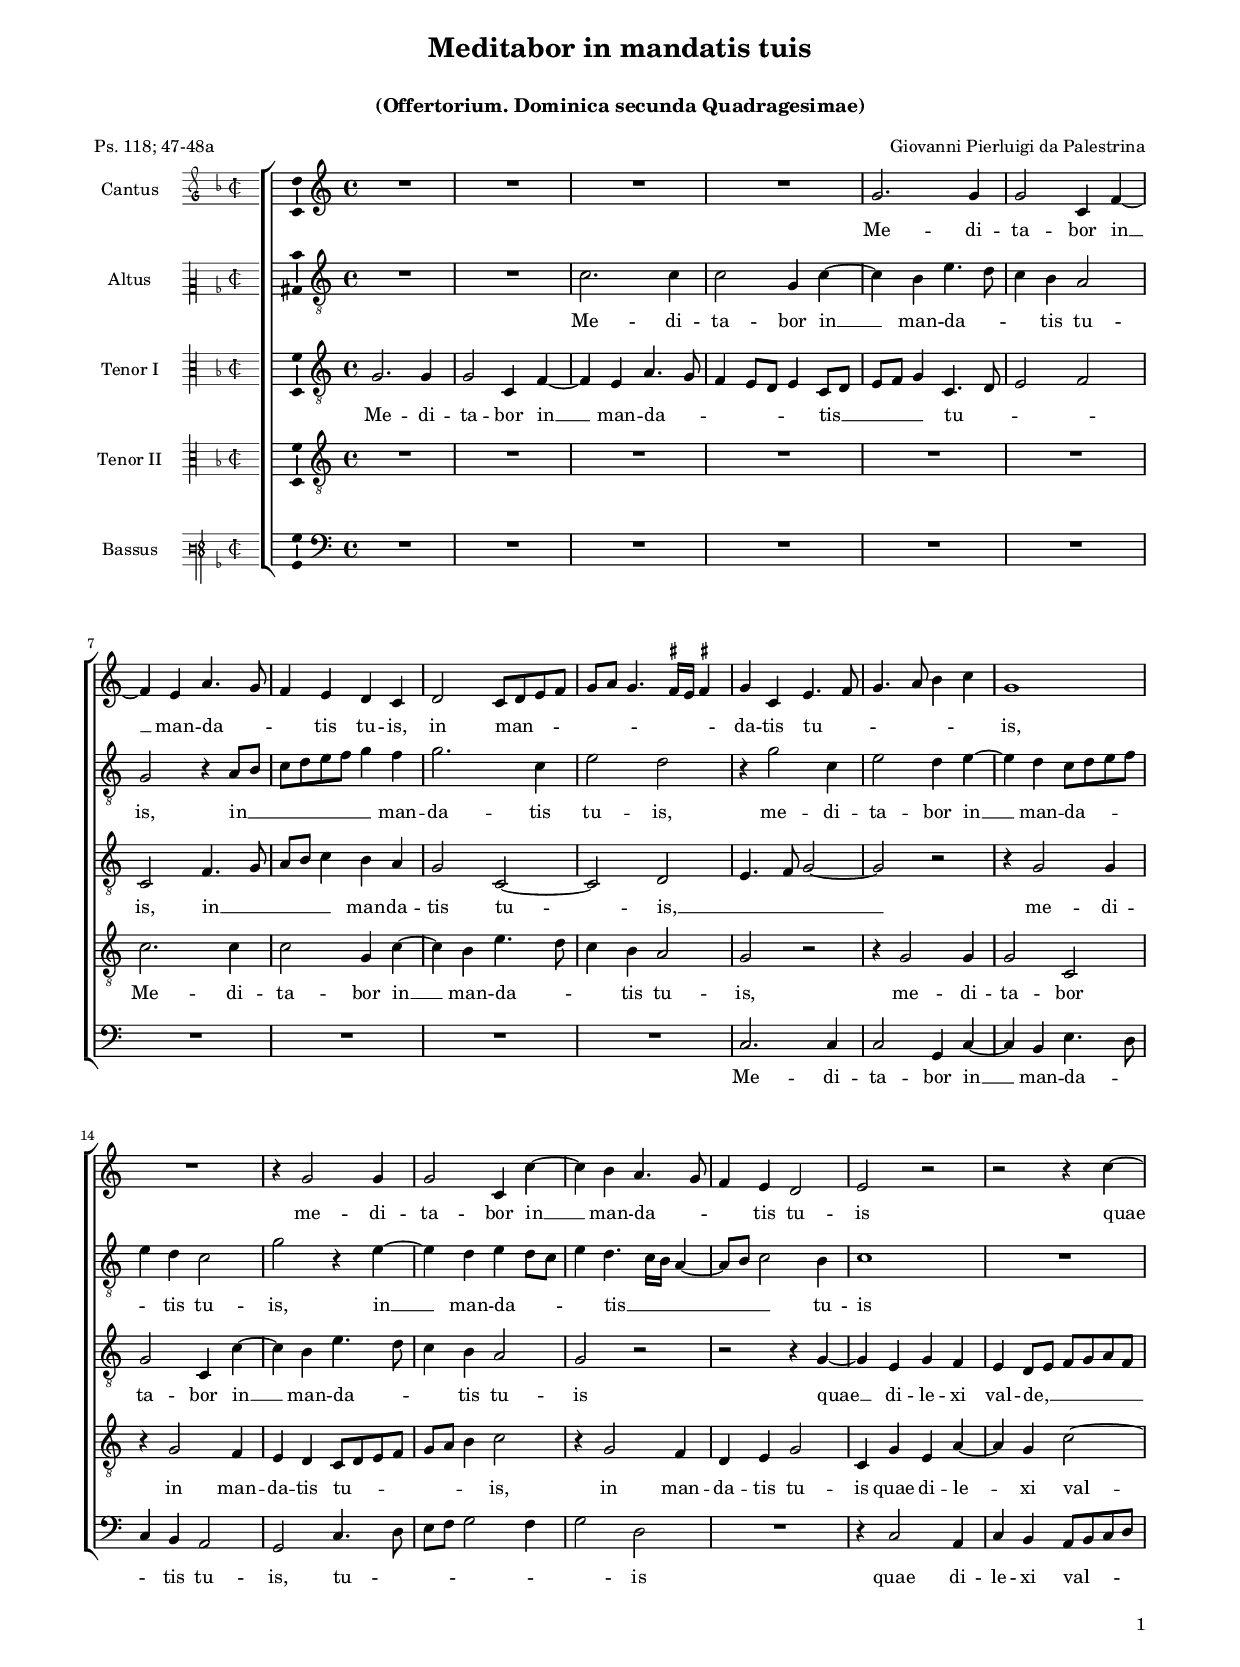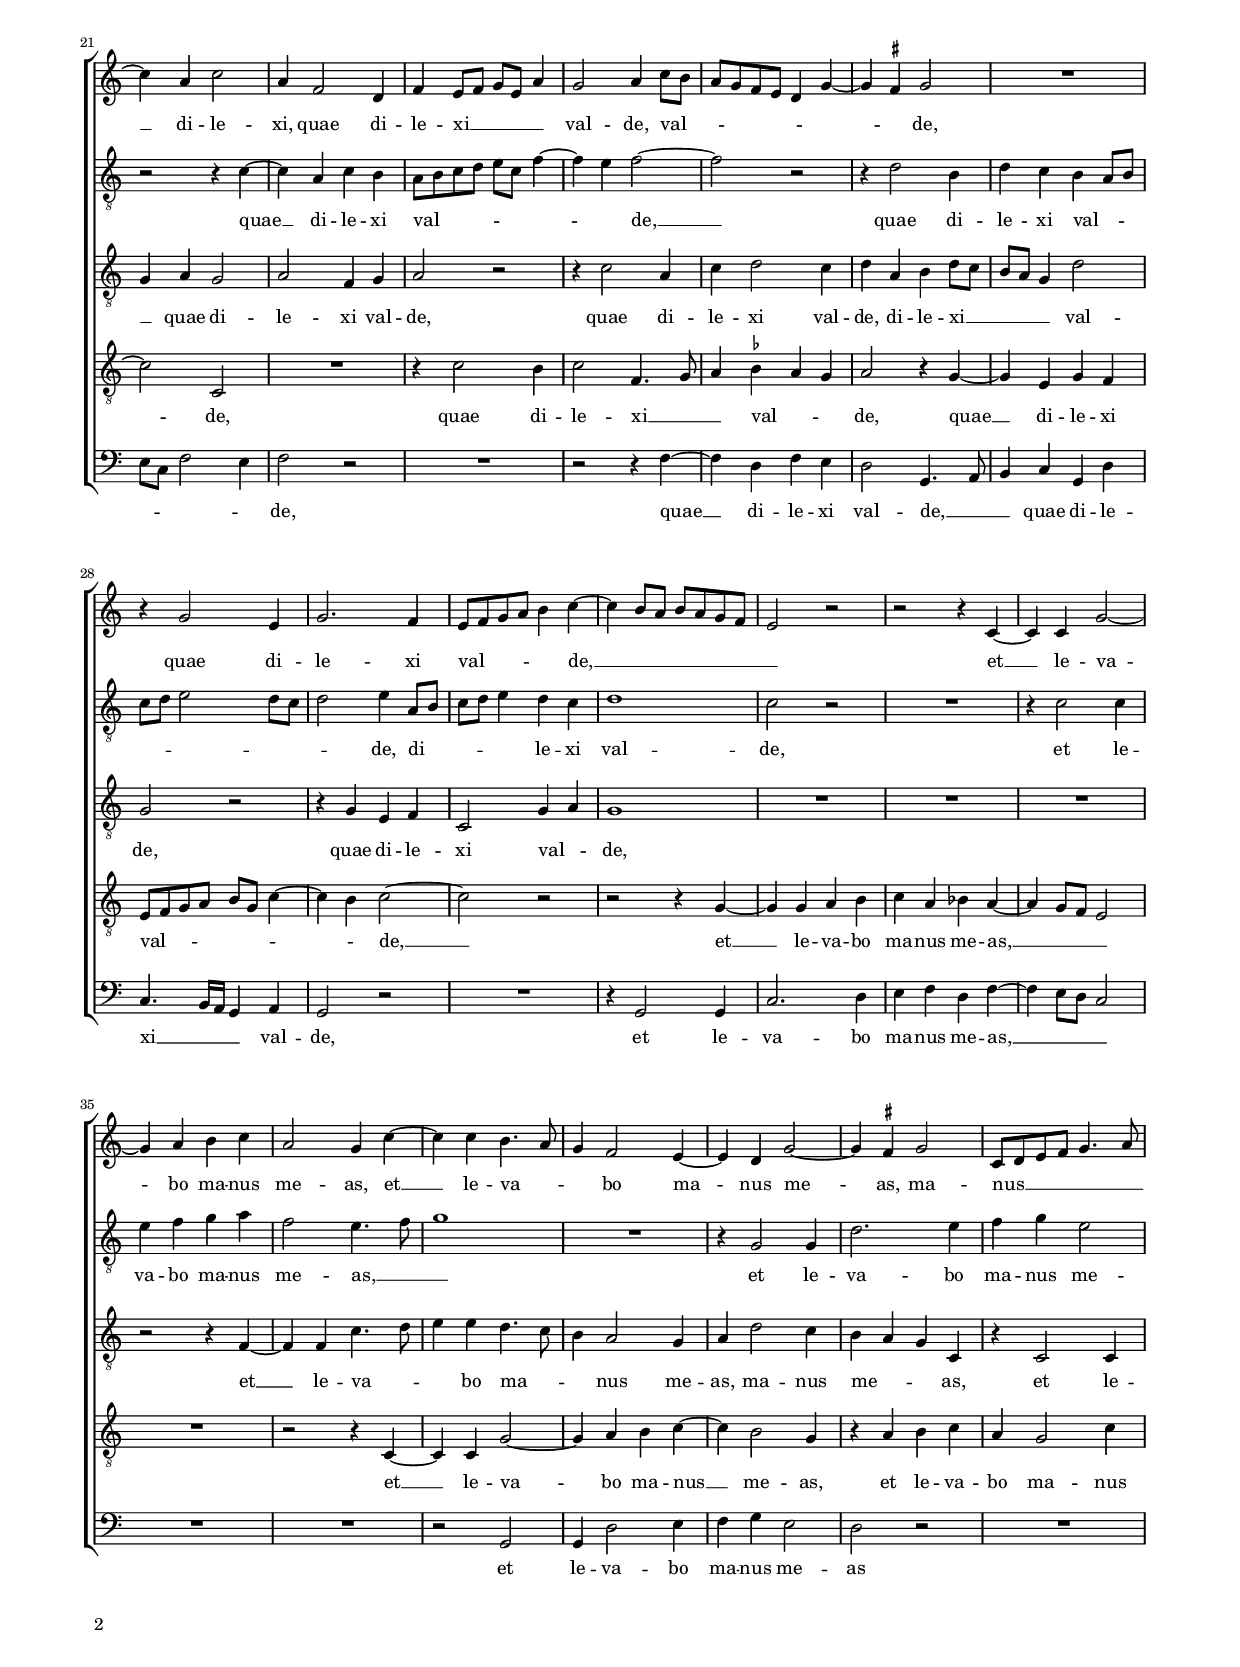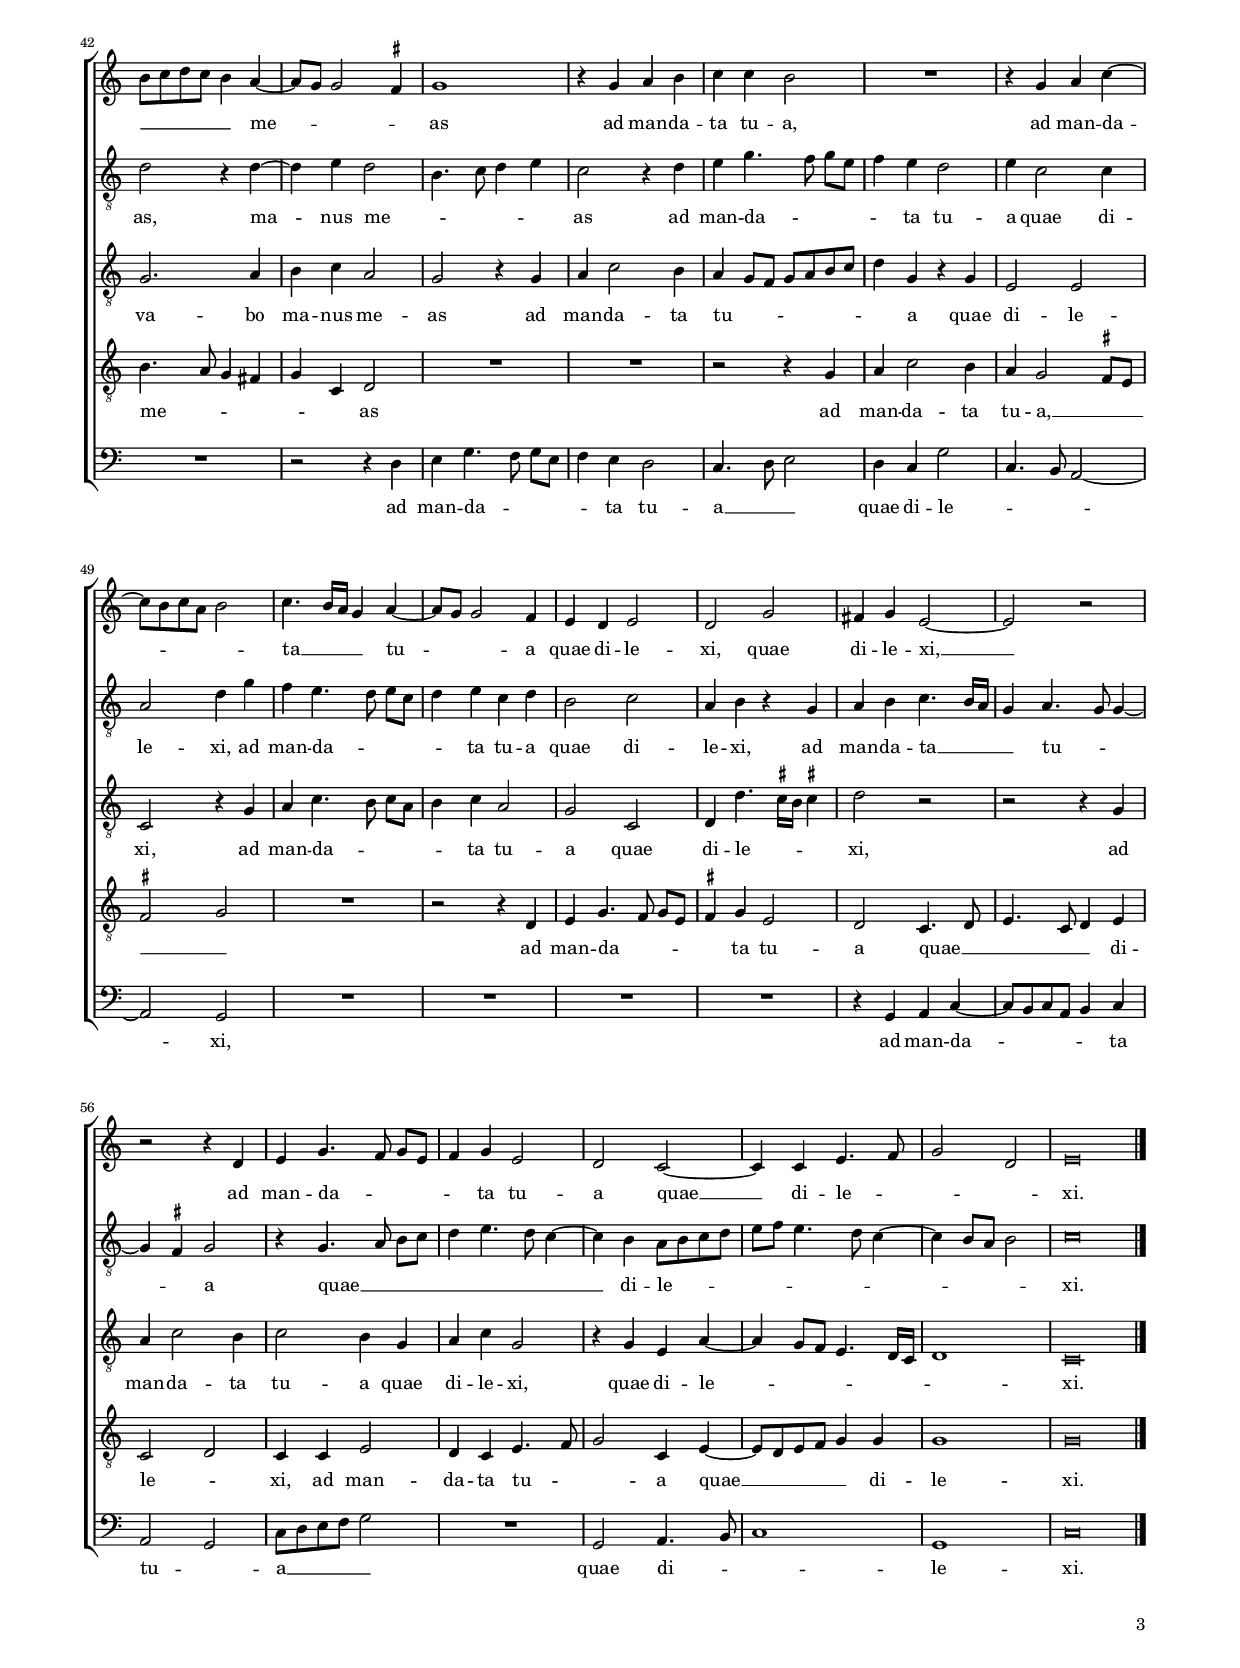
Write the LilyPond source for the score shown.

\header
{
  title="Meditabor in mandatis tuis"
  subtitle=\markup { \column { \transparent "x" "(Offertorium. Dominica secunda Quadragesimae)" \transparent "x" } }
  composer="Giovanni Pierluigi da Palestrina"
  poet="Ps. 118; 47-48a"
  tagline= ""
}

\version "2.22.2"
\language deutsch
#(set-global-staff-size 15)
% #(set-default-paper-size "letter")
#(ly:set-option 'point-and-click #f)




	ficta = { \once \set suggestAccidentals = ##t }

	forget = #(define-music-function (music) (ly:music?) #{
		\accidentalStyle forget
		$music
		\accidentalStyle default
		#})


    
\paper
	{
	top-margin = 1.6 \cm
	bottom-margin = 1 \cm
	left-margin = 1.6 \cm
	right-margin = 1.6 \cm
	ragged-bottom = ##f
	ragged-last-bottom = ##f
	print-page-number = ##f
	system-system-spacing = #'((basic-distance . 17) (minimum-distance . 14) (padding . 5) (strechability . 150))
    oddFooterMarkup=\markup   \fill-line { "" \fromproperty #'page:page-number-string }
    evenFooterMarkup=\markup  \fill-line { \fromproperty #'page:page-number-string "" }
    last-bottom-spacing = #'((basic-distance . 12) (minimum-distance . 7) (padding . 4))
    systems-per-page = 3
%   page-count = 3
%	min-systems-per-page = 3
%	print-all-headers = ##t
%	print-first-page-number = ##t
%	first-page-number = 1
	}

	
global = {
	\key f \major
	\time 4/4
    \set Score.tempoHideNote = ##t
    \tempo 4 = 100
    \skip 1*61
    \set Score.measureLength = #(ly:make-moment 2/1)
    \skip 1*2 \bar "|."
	}
    

incipitcantus = \relative c' {
    \time 2/2
    \clef "petrucci-g2"
    \key f \major
    }
    
incipitcantusVoice = <<
    \new MensuralVoice <<
        { s1 \noBreak }
        \incipitcantus
    >>
    >>
    
    
incipitaltus = \relative c' {
    \time 2/2
    \clef "petrucci-c2"
    \key f \major
    s4 \bar ""
    }
    
incipitaltusVoice = <<
    \new MensuralVoice <<
        { s1 \noBreak }
        \incipitaltus
    >>
    >>
    
incipittenor = \relative c' {
    \time 2/2
    \clef "petrucci-c3"
    \key f \major
    }
    
incipittenorVoice = <<
    \new MensuralVoice <<
        { s1 \noBreak }
        \incipittenor
    >>
    >>
    
incipitquintus = \relative c' {
    \time 2/2
    \clef "petrucci-c3"
    \key f \major
    }
    
incipitquintusVoice = <<
    \new MensuralVoice <<
        { s1 \noBreak }
        \incipitquintus
    >>
    >>
    
    
incipitbassus= \relative c {
    \time 2/2
    \clef "petrucci-f3"
    \key f \major
    }
    
incipitbassusVoice = <<
    \new MensuralVoice <<
        { s1 \noBreak }
        \incipitbassus
    >>
    >>


cantus =  \relative c''
	{
	R1
	R1
	R1
	R1
%5
	c2. c4|
	c2 f,4 b~
	b4 a d4. c8
	b4 a g f
	g2 f8 g a b
%10
	c8 d c4. \ficta h16 a \ficta h!4 |
	c4 f, a4. b8
	c4. d8 e4 f
	c1
	R1
%15
	r4 c2 c4 |
	c2 f,4 f'~
	f4 e d4. c8
	b4 a g2
	a2 r
%20
	r2 r4 f'~ |
	f4 d f2
	d4 b2 g4
	b4 a8 b c a d4
	c2 d4 f8 e
%25
	d8 c b a g4 c~ |
	c4 \ficta h c2
	R1
	r4 c2 a4
	c2. b4
%30
	a8 b c d e4 f~ |
	f4 e8 d e8 d c b
	a2 r
	r2 r4 f~
	f4 f c'2~
%35
	c4 d e f |
	d2 c4 f~
	f4 f e4. d8
	c4 b2 a4~
	a4 g c2~
%40
	c4 \ficta h c2 |
	f,8 g a b c4. d8
	e8 f g f e4 d~
	d8 c c2 \ficta h4
	c1
%45
	r4 c d e |
	f4 f e2
	R1
	r4 c d f~
	f8 e f d e2
%50
	f4. e16 d c4 d~ |
	d8 c c2 b4
	a4 g a2
	g2 c
	h4 c a2~
%55
	a2 r |
	r2 r4 g
	a4 c4. b8 c[ a]
	b4 c a2
	g2 f~
%60
	f4 f a4. b8 |
	c2 g
	a\breve |
	}


altus =  \relative c'
	{
	R1
	R1
	f2. f4
	f2 c4 f~
%5
	f4 e a4. g8 |
	f4 e d2
	c2 r4 d8 e
	f8 g a b c4 b
	c2. f,4
%10
	a2 g |
	r4 c2 f,4
	a2 g4 a~
	a4 g f8 g a b
	a4 g f2
%15
	c'2 r4 a~ |
	a4 g a g8 f
	a4 g4. f16 e d4~
	d8 e f2 e4
	f1
%20
	R1 |
	r2 r4 f~
	f4 d f e
	d8 e f g a f b4~
	b4 a b2~ |
%25
	b2 r |
	r4 g2 e4
	g4 f e d8 e
	f8 g a2 g8 f
	g2 a4 d,8 e
%30
	f8 g a4 g4 f |
	g1
	f2 r
	R1
	r4 f2 f4
%35
	a4 b c d |
	b2 a4. b8
	c1
	R1
	r4 c,2 c4
%40
	g'2. a4 |
	b4 c a2
	g2 r4 g~
	g4 a g2
	e4. f8 g4 a
%45
	f2 r4 g |
	a4 c4. b8 c[ a]
	b4 a g2
	a4 f2 f4
	d2 g4 c
%50
	b4 a4. g8 a[ f] |
	g4 a f g
	e2 f
	d4 e r c
	d4 e f4. e16 d
%55
	c4 d4. c8 c4~ |
	c4 \ficta h c2
	r4 c4. d8 e[ f]
	g4 a4. g8 f4~
	f4 e d8 e f g
%60
	a8 b a4. g8 f4~ |
	f4 e8 d e2
	f\breve |
	}


tenor =  \relative c'
	{
	c2. c4
	c2 f,4 b~
	b4 a d4. c8
	b4 a8 g a4 f8 g
%5
	a8 b c4 f,4. g8 |
	a2 b
	f2 b4. c8
	d8 e f4 e d
	c2 f,~
%10
	f2 g |
	a4. b8 c2~
	c2 r
	r4 c2 c4
	c2 f,4 f'~
%15
	f4 e a4. g8 |
	f4 e d2
	c2 r
	r2 r4 c~
	c4 a c b
%20
	a4 g8 a b8 c d b |
	c4 d c2
	d2 b4 c
	d2 r
	r4 f2 d4
%25
	f4 g2 f4 |
	g4 d e g8 f
	e8 d c4 g'2
	c,2 r
	r4 c a b
%30
	f2 c'4 d |
	c1
	R1
	R1
	R1
%35
	r2 r4 b~ |
	b4 b f'4. g8
	a4 a g4. f8
	e4 d2 c4
	d4 g2 f4
%40
	e4 d c f, |
	r4 f2 f4
	c'2. d4
	e4 f d2
	c2 r4 c
%45
	d4 f2 e4 |
	d4 c8 b c8 d e f
	g4 c, r c
	a2 a
	f2 r4 c'
%50
	d4 f4. e8 f[ d] |
	e4 f d2
	c2 f,
	g4 g'4. \ficta fis16 e \ficta fis!4
	g2 r
%55
	r2 r4 c, |
	d4 f2 e4
	f2 e4 c
	d4 f c2
	r4 c a d~
%60
	d4 c8 b a4. g16 f |
	g1
	f\breve |
	}


quintus  =  \relative c'
	{
	R1
	R1
	R1
	R1
%5
	R1 |
	R1
	f2. f4
	f2 c4 f~
	f4 e a4. g8
%10
	f4 e d2 |
	c2 r
	r4 c2 c4
	c2 f,
	r4 c'2 b4
%15
	a4 g f8 g a b |
	c8 d e4 f2
	r4 c2 b4
	g4 a c2
	f,4 c' a d~
%20
	d4 c f2~ |
	f2 f,
	R1
	r4 f'2 e4
	f2 b,4. c8
%25
	d4 \ficta es d c |
	d2 r4 c~
	c4 a c b
	a8 b c d e c f4~
	f4 e f2~
%30
	f2 r |
	r2 r4 c~
	c4 c d e
	f4 d es d~
	d4 c8 b a2
%35
	R1 |
	r2 r4 f~
	f4 f c'2~
	c4 d e f~
	f4 e2 c4
%40
	r4 d e f |
	d4 c2 f4
	e4. d8 c4 h
	c4 f, g2
	R1
%45
	R1 |
	r2 r4 c
	d4 f2 e4
	d4 c2 \ficta h8 a
	\ficta h2 c
%50
	R1 |
	r2 r4 g
	a4 c4. b8 c[ a]
	\ficta h4 c a2
	g2 f4. g8
%55
	a4. f8 g4 a |
	f2 g
	f4 f a2
	g4 f a4. b8
	c2 f,4 a~
%60
	a8 g a b c4 c |
	c1
	c\breve |
	}


bassus  =  \relative c
	{
	R1
	R1
	R1
	R1
%5
	R1 |
	R1
	R1
	R1
	R1
%10
	R1 |
	f2. f4
	f2 c4 f~
	f4 e a4. g8
	f4 e d2
%15
	c2 f4. g8 |
	a8 b c2 b4
	c2 g
	R1
	r4 f2 d4
%20
	f4 e d8 e f g |
	a8 f b2 a4
	b2 r
	R1
	r2 r4 b~
%25
	b4 g b a |
	g2 c,4. d8
	e4 f c g'
	f4. e16 d c4 d
	c2 r
%30
	R1 |
	r4 c2 c4
	f2. g4
	a4 b g b~
	b4 a8 g f2
%35
	R1 |
	R1
	r2 c
	c4 g'2 a4
	b4 c a2
%40
	g2 r |
	R1
	R1
	r2 r4 g
	a4 c4. b8 c[ a]
%45
	b4 a g2 |
	f4. g8 a2
	g4 f c'2
	f,4. e8 d2~
	d2 c
%50
	R1 |
	R1
	R1
	R1
	r4 c d f~
%55
	f8 e f d e4 f |
	d2 c
	f8 g a b c2
	R1
	c,2 d4. e8
%60
	f1 |
	c1
	f\breve |
	}


lyricscantus = \lyricmode {
	Me -- di -- ta -- bor in __ man -- da -- _ _ tis tu -- is,
    in man -- _ _ _ _ _ _ _ _ _ da -- tis tu -- _ _ _ _ _ is,
    me -- di -- ta -- bor in __ man -- da -- _ _ tis tu -- is
    quae __ di -- le -- xi,
    quae di -- le -- xi __ _ _ _ _ val -- de,
    val -- _ _ _ _ _ _ _ _ de,
    quae di -- le -- xi val -- _ _ _ _ de, __ _ _ _ _ _ _ _
    et __ le -- va -- bo ma -- nus me -- as,
    et __ le -- va -- _ _ bo ma -- nus me -- as,
    ma -- nus __ _ _ _ _ _ _ _ _ _ _ me -- _ _ _ as
    ad man -- da -- ta tu -- a,
    ad man -- da -- _ _ _ _ ta __ _ _ _ tu -- _ _ a
    quae di -- le -- xi,
    quae di -- le -- xi, __
    ad man -- da -- _ _ _ _ ta tu -- a
    quae __ di -- le -- _ _ _ xi.
	}


lyricsaltus = \lyricmode {
	Me -- di -- ta -- bor in __ man -- da -- _ _ tis tu -- is,
    in __ _ _ _ _ _ _ man -- da -- tis tu -- is,
    me -- di -- ta -- bor in __ man -- da -- _ _ _ _ tis tu -- is,
    in __ man -- da -- _ _ _ tis __ _ _ _ _ _ tu -- is
    quae __ di -- le -- xi val -- _ _ _ _ _ _ _ de, __
    quae di -- le -- xi val -- _ _ _ _ _ _ _ _ de,
    di -- _ _ _ _ le -- xi val -- de,
    et le -- va -- bo ma -- nus me -- as, __ _ _
    et le -- va -- bo ma -- nus me -- as,
    ma -- nus me -- _ _ _ _ as
    ad man -- da -- _ _ _ _ ta tu -- a
    quae di -- le -- xi,
    ad man -- da -- _ _ _ _ ta tu -- a
    quae di -- le -- xi,
    ad man -- da -- ta __ _ _ _ tu -- _ _ _ a
    quae __ _ _ _ _ _ _ _ di -- le -- _ _ _ _ _ _ _ _ _ _ _ xi.
	}


lyricstenor = \lyricmode {
	Me -- di -- ta -- bor in __ man -- da -- _ _ _ _ _ tis __ _ _ _ _ tu -- _ _ _ is,
    in __ _ _ _ _ man -- da -- tis tu -- is, __ _ _ _
    me -- di -- ta -- bor in __ man -- da -- _ _ tis tu -- is
    quae __ di -- le -- xi val -- de, __ _ _ _ _ _ _
    quae di -- le -- xi val -- de,
    quae di -- le -- xi val -- de,
    di -- le -- xi __ _ _ _ _ val -- de,
    quae di -- le -- xi val -- _ de,
    et __ le -- va -- _ _ bo ma -- _ _ nus me -- as,
    ma -- nus me -- _ _ as,
    et le -- va -- bo ma -- nus me -- as
    ad man -- da -- ta tu -- _ _ _ _ _ _ _ a
    quae di -- le -- xi,
    ad man -- da -- _ _ _ _ ta tu -- a
    quae di -- le -- _ _ _ xi,
    ad man -- da -- ta tu -- a
    quae di -- le -- xi,
    quae di -- le -- _ _ _ _ _ _ xi.
	}


lyricsquintus = \lyricmode {
	Me -- di -- ta -- bor in __ man -- da -- _ _ tis tu -- is,
    me -- di -- ta -- bor in man -- da -- tis tu -- _ _ _ _ _ _ is,
    in man -- da -- tis tu -- is
    quae di -- le -- xi val -- de,
    quae di -- le -- xi __ _ _ val -- _ _ de,
    quae __ di -- le -- xi val -- _ _ _ _ _ _ _ de, __
    et __ le -- va -- bo ma -- nus me -- as, __ _ _ _
    et __ le -- va -- bo ma -- nus __ me -- as,
    et le -- va -- bo ma -- nus me -- _ _ _ _ _ as
    ad man -- da -- ta tu -- a, __ _ _ _ _
    ad man -- da -- _ _ _ _ ta tu -- a
    quae __ _ _ _ _ di -- le -- _ xi,
    ad man -- da -- ta tu -- _ _ a
    quae __ _ _ _ _ di -- le -- xi.
	}


lyricsbassus = \lyricmode {
	Me -- di -- ta -- bor in __ man -- da -- _ _ tis tu -- is,
    tu -- _ _ _ _ _ _ is
    quae di -- le -- xi val -- _ _ _ _ _ _ _ de,
    quae __ di -- le -- xi val -- de, __ _ _
    quae di -- le -- xi __ _ _ _ val -- de,
    et le -- va -- bo ma -- nus me -- as, __ _ _ _
    et le -- va -- bo ma -- nus me -- as
    ad man -- da -- _ _ _ _ ta tu -- a __ _ _
    quae di -- le -- _ _ _ xi,
    ad man -- da -- _ _ _ _ ta tu -- _ a __ _ _ _ _
    quae di -- _ _ le -- xi.
	}


\score
{  
    \transpose f c {
	\new ChoirStaff \with { \override StaffGrouper.staff-staff-spacing.basic-distance = #12 }
	<<

	\new Staff << \global
	\new Voice="v1" {
		\set Staff.instrumentName="Cantus"
        \incipit \incipitcantusVoice
%		\set Staff.instrumentName= "S"
		\set Staff.midiInstrument = "reed organ"
		\clef violin
		\cantus }
	\new Lyrics \lyricsto "v1" {\lyricscantus }
	>>


	\new Staff << \global
	\new Voice="v2" {
		\set Staff.instrumentName="Altus"
        \incipit \incipitaltusVoice
%		\set Staff.instrumentName= "A"
		\set Staff.midiInstrument = "reed organ"
		\clef "G_8"
		\altus}
	\new Lyrics \lyricsto "v2" {\lyricsaltus }
	>>


	\new Staff << \global
	\new Voice="v3" {
		\set Staff.instrumentName="Tenor I"
        \incipit \incipittenorVoice
%		\set Staff.instrumentName= "T"
		\set Staff.midiInstrument = "reed organ"
		\clef "G_8"
		\tenor }
	\new Lyrics \lyricsto "v3" {\lyricstenor }
	>>


	\new Staff << \global
	\new Voice="v5" {
		\set Staff.instrumentName="Tenor II"
        \incipit \incipitquintusVoice
%		\set Staff.instrumentName= "Q"
		\set Staff.midiInstrument = "reed organ"
		\clef "G_8"
		\quintus}
	\new Lyrics \lyricsto "v5" {\lyricsquintus }
	>>


	\new Staff << \global
	\new Voice="v4" {
		\set Staff.instrumentName="Bassus"
        \incipit \incipitbassusVoice
%		\set Staff.instrumentName= "B"
		\set Staff.midiInstrument = "reed organ"
		\clef bass 
		\bassus }
	\new Lyrics \lyricsto "v4" {\lyricsbassus}
	>>

	>>
	} % transpose

	\layout
	{
	indent = 3\cm
    incipit-width = 1.3 \cm
	\context { \Lyrics \override VerticalAxisGroup.nonstaff-relatedstaff-spacing.padding = #1.4 }
%	\context { \Lyrics \override LyricText.font-size = #1 }
	\context { \Staff \override TimeSignature.break-visibility = #end-of-line-invisible }
	\context { \Staff \consists "Ambitus_engraver" }
%	\context { \Voice \override Slur.transparent = ##t }
	\context { \Score \override BarNumber.padding = #2 }
	\context { \Voice \override NoteHead.style = #'baroque }
	}

\midi
	{    	
	}

}


% EOF
